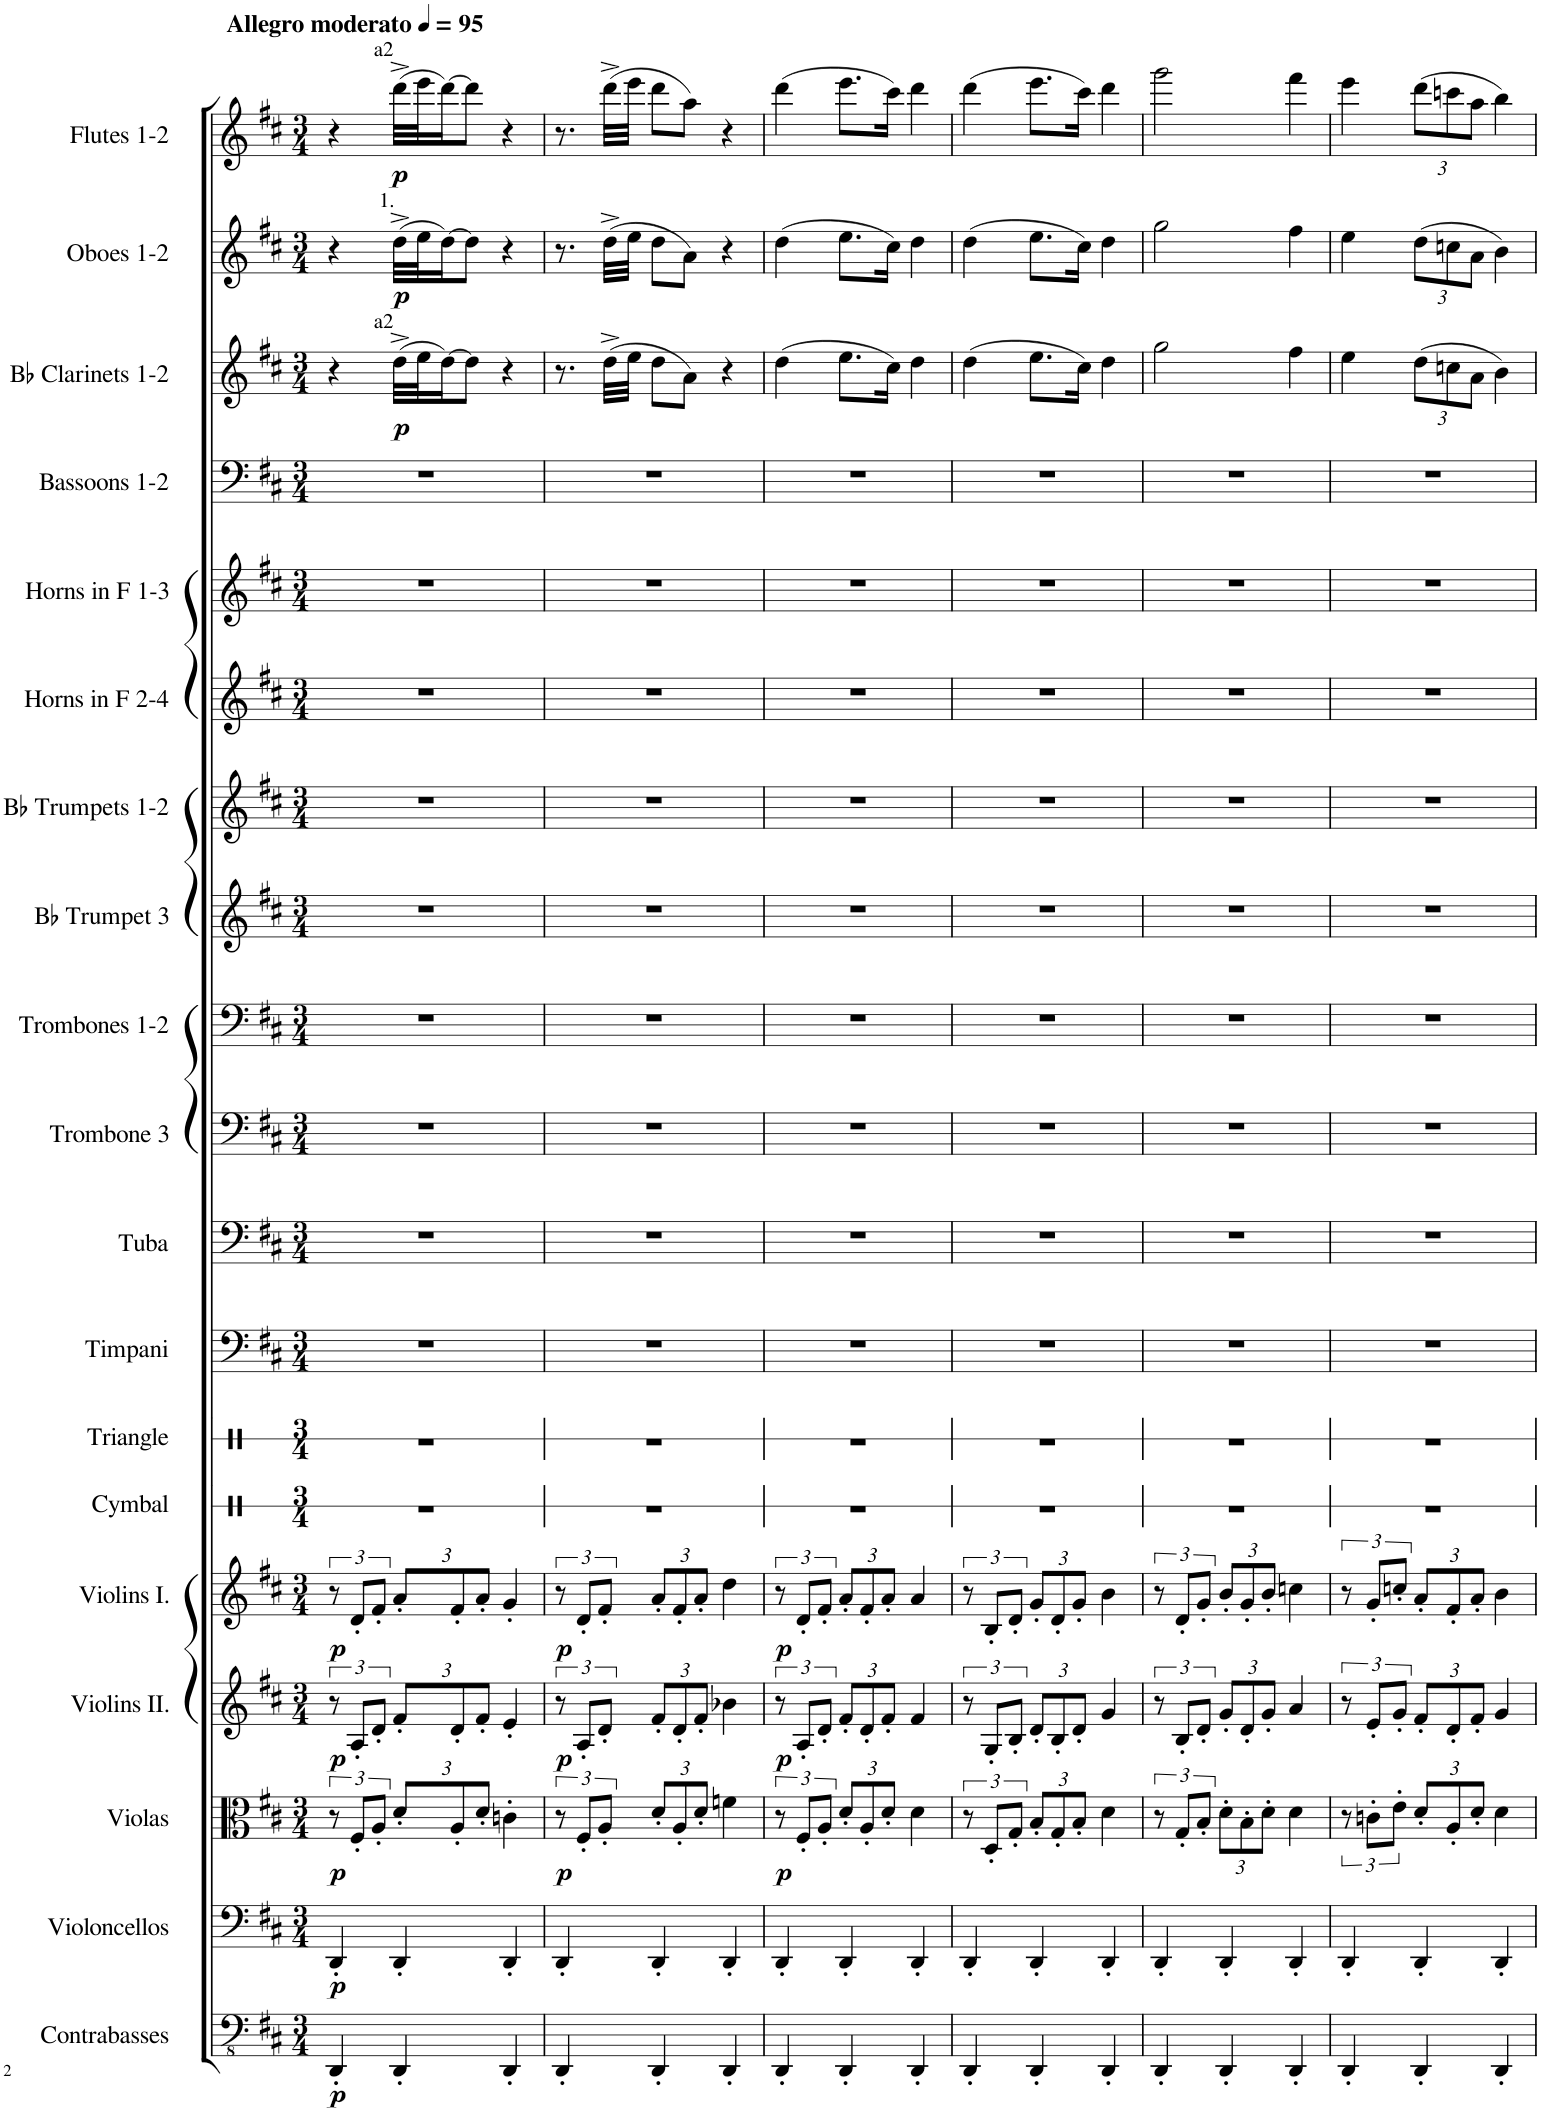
**kern	**dynam	**kern	**dynam	**kern	**dynam	**kern	**dynam	**kern	**dynam	**kern	**kern	**kern	**kern	**kern	**kern	**kern	**kern	**kern	**kern	**kern	**kern	**dynam	**kern	**dynam	**kern	**dynam
*part19	*part19	*part18	*part18	*part17	*part17	*part16	*part16	*part15	*part15	*part14	*part13	*part12	*part11	*part10	*part9	*part8	*part7	*part6	*part5	*part4	*part3	*part3	*part2	*part2	*part1	*part1
*staff19	*staff19	*staff18	*staff18	*staff17	*staff17	*staff16	*staff16	*staff15	*staff15	*staff14	*staff13	*staff12	*staff11	*staff10	*staff9	*staff8	*staff7	*staff6	*staff5	*staff4	*staff3	*staff3	*staff2	*staff2	*staff1	*staff1
*I"Contrabasses	*	*I"Violoncellos	*	*I"Violas	*	*I"Violins II.	*	*I"Violins I.	*	*I"Cymbal	*I"Triangle	*I"Timpani	*I"Tuba	*I"Trombone 3	*I"Trombones 1-2	*I"Bb Trumpet 3	*I"Bb Trumpets 1-2	*I"Horns in F 2-4	*I"Horns in F 1-3	*I"Bassoons 1-2	*I"Bb Clarinets 1-2	*	*I"Oboes 1-2	*	*I"Flutes 1-2	*
*I'Cb.	*	*I'Vc.	*	*I'Vla.	*	*I'Vln.	*	*I'Vln.	*	*I'Cym.	*I'Trgl.	*I'Timp.	*I'Tba.	*I'Tbn.	*I'Tbn.	*I'Bb Tpt.	*I'Bb Tpt.	*	*	*I'Bsn.	*I'Bb Cl.	*	*I'Ob.	*	*I'Fl.	*
*	*	*	*	*	*	*	*	*	*	*stria1	*stria1	*	*	*	*	*	*	*	*	*	*	*	*	*	*	*
*clefFv4	*	*clefF4	*	*clefC3	*	*clefG2	*	*clefG2	*	*clefX	*clefX	*clefF4	*clefF4	*clefF4	*clefF4	*clefG2	*clefG2	*clefG2	*clefG2	*clefF4	*clefG2	*	*clefG2	*	*clefG2	*
*	*	*	*	*	*	*	*	*	*	*	*	*	*	*	*	*ITrd1c2	*ITrd1c2	*ITrd4c7	*ITrd4c7	*	*ITrd1c2	*	*	*	*	*
*k[f#c#]	*	*k[f#c#]	*	*k[f#c#]	*	*k[f#c#]	*	*k[f#c#]	*	*k[]	*k[]	*k[f#c#]	*k[f#c#]	*k[f#c#]	*k[f#c#]	*k[f#c#]	*k[f#c#]	*k[f#c#]	*k[f#c#]	*k[f#c#]	*k[f#c#]	*	*k[f#c#]	*	*k[f#c#]	*
*M3/4	*	*M3/4	*	*M3/4	*	*M3/4	*	*M3/4	*	*M3/4	*M3/4	*M3/4	*M3/4	*M3/4	*M3/4	*M3/4	*M3/4	*M3/4	*M3/4	*M3/4	*M3/4	*	*M3/4	*	*M3/4	*
*MM95	*	*MM95	*	*MM95	*	*MM95	*	*MM95	*	*MM95	*MM95	*MM95	*MM95	*MM95	*MM95	*MM95	*MM95	*MM95	*MM95	*MM95	*MM95	*	*MM95	*	*MM95	*
=1	=1	=1	=1	=1	=1	=1	=1	=1	=1	=1	=1	=1	=1	=1	=1	=1	=1	=1	=1	=1	=1	=1	=1	=1	=1	=1
!	!	!	!	!	!	!	!	!	!	!	!	!	!	!	!	!	!	!	!	!	!	!	!	!	!LO:TX:a:B:t=Allegro moderato	!
!	!	!	!	!	!	!	!	!	!	!	!	!	!	!	!	!	!	!	!	!	!	!	!	!	!LO:TX:a:t=a2	!
!	!	!	!	!	!	!	!	!	!	!	!	!	!	!	!	!	!	!	!	!	!	!	!LO:TX:a:t=1.	!	!	!
!	!	!	!	!	!	!	!	!	!	!	!	!	!	!	!	!	!	!	!	!	!LO:TX:a:t=a2	!	!	!	!	!
!	!LO:DY:b	!	!LO:DY:b	!	!LO:DY:b	!	!LO:DY:b	!	!LO:DY:b	!	!	!	!	!	!	!	!	!	!	!	!	!	!	!	!	!
4DDD'/	p	4DD'/	p	12r	p	12r	p	12r	p	2.r	2.r	2.r	2.r	2.r	2.r	2.r	2.r	2.r	2.r	2.r	4r	.	4r	.	4r	.
.	.	.	.	12F#'/L	.	12A'/L	.	12d'/L	.	.	.	.	.	.	.	.	.	.	.	.	.	.	.	.	.	.
.	.	.	.	12A'/J	.	12d'/J	.	12f#'/J	.	.	.	.	.	.	.	.	.	.	.	.	.	.	.	.	.	.
*	*	*	*	*Xbrackettup	*	*Xbrackettup	*	*Xbrackettup	*	*	*	*	*	*	*	*	*	*	*	*	*	*	*	*	*	*
!	!	!	!	!	!	!	!	!	!	!	!	!	!	!	!	!	!	!	!	!	!	!LO:DY:b	!	!LO:DY:b	!	!LO:DY:b
4DDD'/	.	4DD'/	.	12d'/L	.	12f#'/L	.	12a'/L	.	.	.	.	.	.	.	.	.	.	.	.	(32dd^\LLL	p	(32dd^\LLL	p	(32ddd^\LLL	p
.	.	.	.	.	.	.	.	.	.	.	.	.	.	.	.	.	.	.	.	.	32ee\J	.	32ee\J	.	32eee\J	.
.	.	.	.	.	.	.	.	.	.	.	.	.	.	.	.	.	.	.	.	.	[16dd\J)	.	[16dd\J)	.	[16ddd\J)	.
.	.	.	.	12A'/	.	12d'/	.	12f#'/	.	.	.	.	.	.	.	.	.	.	.	.	.	.	.	.	.	.
.	.	.	.	.	.	.	.	.	.	.	.	.	.	.	.	.	.	.	.	.	8dd\J]	.	8dd\J]	.	8ddd\J]	.
.	.	.	.	12d'/J	.	12f#'/J	.	12a'/J	.	.	.	.	.	.	.	.	.	.	.	.	.	.	.	.	.	.
4DDD'/	.	4DD'/	.	4cn'\	.	4e'/	.	4g'/	.	.	.	.	.	.	.	.	.	.	.	.	4r	.	4r	.	4r	.
=2	=2	=2	=2	=2	=2	=2	=2	=2	=2	=2	=2	=2	=2	=2	=2	=2	=2	=2	=2	=2	=2	=2	=2	=2	=2	=2
*	*	*	*	*brackettup	*	*brackettup	*	*brackettup	*	*	*	*	*	*	*	*	*	*	*	*	*	*	*	*	*	*
!	!	!	!	!	!LO:DY:b	!	!LO:DY:b	!	!LO:DY:b	!	!	!	!	!	!	!	!	!	!	!	!	!	!	!	!	!
4DDD'/	.	4DD'/	.	12r	p	12r	p	12r	p	2.r	2.r	2.r	2.r	2.r	2.r	2.r	2.r	2.r	2.r	2.r	8.r	.	8.r	.	8.r	.
.	.	.	.	12F#'/L	.	12A'/L	.	12d'/L	.	.	.	.	.	.	.	.	.	.	.	.	.	.	.	.	.	.
.	.	.	.	12A'/J	.	12d'/J	.	12f#'/J	.	.	.	.	.	.	.	.	.	.	.	.	.	.	.	.	.	.
.	.	.	.	.	.	.	.	.	.	.	.	.	.	.	.	.	.	.	.	.	(32dd^\LLL	.	(32dd^\LLL	.	(32ddd^\LLL	.
.	.	.	.	.	.	.	.	.	.	.	.	.	.	.	.	.	.	.	.	.	32ee\JJJ	.	32ee\JJJ	.	32eee\JJJ	.
*	*	*	*	*Xbrackettup	*	*Xbrackettup	*	*Xbrackettup	*	*	*	*	*	*	*	*	*	*	*	*	*	*	*	*	*	*
4DDD'/	.	4DD'/	.	12d'/L	.	12f#'/L	.	12a'/L	.	.	.	.	.	.	.	.	.	.	.	.	8dd\L	.	8dd\L	.	8ddd\L	.
.	.	.	.	12A'/	.	12d'/	.	12f#'/	.	.	.	.	.	.	.	.	.	.	.	.	.	.	.	.	.	.
.	.	.	.	.	.	.	.	.	.	.	.	.	.	.	.	.	.	.	.	.	8a\J)	.	8a\J)	.	8aa\J)	.
.	.	.	.	12d'/J	.	12f#'/J	.	12a'/J	.	.	.	.	.	.	.	.	.	.	.	.	.	.	.	.	.	.
4DDD'/	.	4DD'/	.	4fn\	.	4b-X\	.	4dd\	.	.	.	.	.	.	.	.	.	.	.	.	4r	.	4r	.	4r	.
=3	=3	=3	=3	=3	=3	=3	=3	=3	=3	=3	=3	=3	=3	=3	=3	=3	=3	=3	=3	=3	=3	=3	=3	=3	=3	=3
*	*	*	*	*brackettup	*	*brackettup	*	*brackettup	*	*	*	*	*	*	*	*	*	*	*	*	*	*	*	*	*	*
!	!	!	!	!	!LO:DY:b	!	!LO:DY:b	!	!LO:DY:b	!	!	!	!	!	!	!	!	!	!	!	!	!	!	!	!	!
4DDD'/	.	4DD'/	.	12r	p	12r	p	12r	p	2.r	2.r	2.r	2.r	2.r	2.r	2.r	2.r	2.r	2.r	2.r	(4dd\	.	(4dd\	.	(4ddd\	.
.	.	.	.	12F#'/L	.	12A'/L	.	12d'/L	.	.	.	.	.	.	.	.	.	.	.	.	.	.	.	.	.	.
.	.	.	.	12A'/J	.	12d'/J	.	12f#'/J	.	.	.	.	.	.	.	.	.	.	.	.	.	.	.	.	.	.
*	*	*	*	*Xbrackettup	*	*Xbrackettup	*	*Xbrackettup	*	*	*	*	*	*	*	*	*	*	*	*	*	*	*	*	*	*
4DDD'/	.	4DD'/	.	12d'/L	.	12f#'/L	.	12a'/L	.	.	.	.	.	.	.	.	.	.	.	.	8.ee\L	.	8.ee\L	.	8.eee\L	.
.	.	.	.	12A'/	.	12d'/	.	12f#'/	.	.	.	.	.	.	.	.	.	.	.	.	.	.	.	.	.	.
.	.	.	.	12d'/J	.	12f#'/J	.	12a'/J	.	.	.	.	.	.	.	.	.	.	.	.	.	.	.	.	.	.
.	.	.	.	.	.	.	.	.	.	.	.	.	.	.	.	.	.	.	.	.	16cc#\Jk)	.	16cc#\Jk)	.	16ccc#\Jk)	.
4DDD'/	.	4DD'/	.	4d\	.	4f#/	.	4a/	.	.	.	.	.	.	.	.	.	.	.	.	4dd\	.	4dd\	.	4ddd\	.
=4	=4	=4	=4	=4	=4	=4	=4	=4	=4	=4	=4	=4	=4	=4	=4	=4	=4	=4	=4	=4	=4	=4	=4	=4	=4	=4
*	*	*	*	*brackettup	*	*brackettup	*	*brackettup	*	*	*	*	*	*	*	*	*	*	*	*	*	*	*	*	*	*
4DDD'/	.	4DD'/	.	12r	.	12r	.	12r	.	2.r	2.r	2.r	2.r	2.r	2.r	2.r	2.r	2.r	2.r	2.r	(4dd\	.	(4dd\	.	(4ddd\	.
.	.	.	.	12D'/L	.	12G'/L	.	12B'/L	.	.	.	.	.	.	.	.	.	.	.	.	.	.	.	.	.	.
.	.	.	.	12G'/J	.	12B'/J	.	12d'/J	.	.	.	.	.	.	.	.	.	.	.	.	.	.	.	.	.	.
*	*	*	*	*Xbrackettup	*	*Xbrackettup	*	*Xbrackettup	*	*	*	*	*	*	*	*	*	*	*	*	*	*	*	*	*	*
4DDD'/	.	4DD'/	.	12B'/L	.	12d'/L	.	12g'/L	.	.	.	.	.	.	.	.	.	.	.	.	8.ee\L	.	8.ee\L	.	8.eee\L	.
.	.	.	.	12G'/	.	12B'/	.	12d'/	.	.	.	.	.	.	.	.	.	.	.	.	.	.	.	.	.	.
.	.	.	.	12B'/J	.	12d'/J	.	12g'/J	.	.	.	.	.	.	.	.	.	.	.	.	.	.	.	.	.	.
.	.	.	.	.	.	.	.	.	.	.	.	.	.	.	.	.	.	.	.	.	16cc#\Jk)	.	16cc#\Jk)	.	16ccc#\Jk)	.
4DDD'/	.	4DD'/	.	4d\	.	4g/	.	4b\	.	.	.	.	.	.	.	.	.	.	.	.	4dd\	.	4dd\	.	4ddd\	.
=5	=5	=5	=5	=5	=5	=5	=5	=5	=5	=5	=5	=5	=5	=5	=5	=5	=5	=5	=5	=5	=5	=5	=5	=5	=5	=5
*	*	*	*	*brackettup	*	*brackettup	*	*brackettup	*	*	*	*	*	*	*	*	*	*	*	*	*	*	*	*	*	*
4DDD'/	.	4DD'/	.	12r	.	12r	.	12r	.	2.r	2.r	2.r	2.r	2.r	2.r	2.r	2.r	2.r	2.r	2.r	2gg\	.	2gg\	.	2ggg\	.
.	.	.	.	12G'/L	.	12B'/L	.	12d'/L	.	.	.	.	.	.	.	.	.	.	.	.	.	.	.	.	.	.
.	.	.	.	12B'/J	.	12d'/J	.	12g'/J	.	.	.	.	.	.	.	.	.	.	.	.	.	.	.	.	.	.
*	*	*	*	*Xbrackettup	*	*Xbrackettup	*	*Xbrackettup	*	*	*	*	*	*	*	*	*	*	*	*	*	*	*	*	*	*
4DDD'/	.	4DD'/	.	12d'\L	.	12g'/L	.	12b'/L	.	.	.	.	.	.	.	.	.	.	.	.	.	.	.	.	.	.
.	.	.	.	12B'\	.	12d'/	.	12g'/	.	.	.	.	.	.	.	.	.	.	.	.	.	.	.	.	.	.
.	.	.	.	12d'\J	.	12g'/J	.	12b'/J	.	.	.	.	.	.	.	.	.	.	.	.	.	.	.	.	.	.
4DDD'/	.	4DD'/	.	4d\	.	4a/	.	4ccn\	.	.	.	.	.	.	.	.	.	.	.	.	4ff#\	.	4ff#\	.	4fff#\	.
=6	=6	=6	=6	=6	=6	=6	=6	=6	=6	=6	=6	=6	=6	=6	=6	=6	=6	=6	=6	=6	=6	=6	=6	=6	=6	=6
*	*	*	*	*brackettup	*	*brackettup	*	*brackettup	*	*	*	*	*	*	*	*	*	*	*	*	*	*	*	*	*	*
4DDD'/	.	4DD'/	.	12r	.	12r	.	12r	.	2.r	2.r	2.r	2.r	2.r	2.r	2.r	2.r	2.r	2.r	2.r	4ee\	.	4ee\	.	4eee\	.
.	.	.	.	12cn'\L	.	12e'/L	.	12g'/L	.	.	.	.	.	.	.	.	.	.	.	.	.	.	.	.	.	.
.	.	.	.	12e'\J	.	12g'/J	.	12ccn'/J	.	.	.	.	.	.	.	.	.	.	.	.	.	.	.	.	.	.
*	*	*	*	*Xbrackettup	*	*Xbrackettup	*	*Xbrackettup	*	*	*	*	*	*	*	*	*	*	*	*	*Xbrackettup	*	*Xbrackettup	*	*Xbrackettup	*
4DDD'/	.	4DD'/	.	12d'/L	.	12f#'/L	.	12a'/L	.	.	.	.	.	.	.	.	.	.	.	.	(12dd\L	.	(12dd\L	.	(12ddd\L	.
.	.	.	.	12A'/	.	12d'/	.	12f#'/	.	.	.	.	.	.	.	.	.	.	.	.	12ccn\	.	12ccn\	.	12cccn\	.
.	.	.	.	12d'/J	.	12f#'/J	.	12a'/J	.	.	.	.	.	.	.	.	.	.	.	.	12a\J	.	12a\J	.	12aa\J	.
4DDD'/	.	4DD'/	.	4d\	.	4g/	.	4b\	.	.	.	.	.	.	.	.	.	.	.	.	4b\)	.	4b\)	.	4bb\)	.
=	=	=	=	=	=	=	=	=	=	=	=	=	=	=	=	=	=	=	=	=	=	=	=	=	=	=
*-	*-	*-	*-	*-	*-	*-	*-	*-	*-	*-	*-	*-	*-	*-	*-	*-	*-	*-	*-	*-	*-	*-	*-	*-	*-	*-
